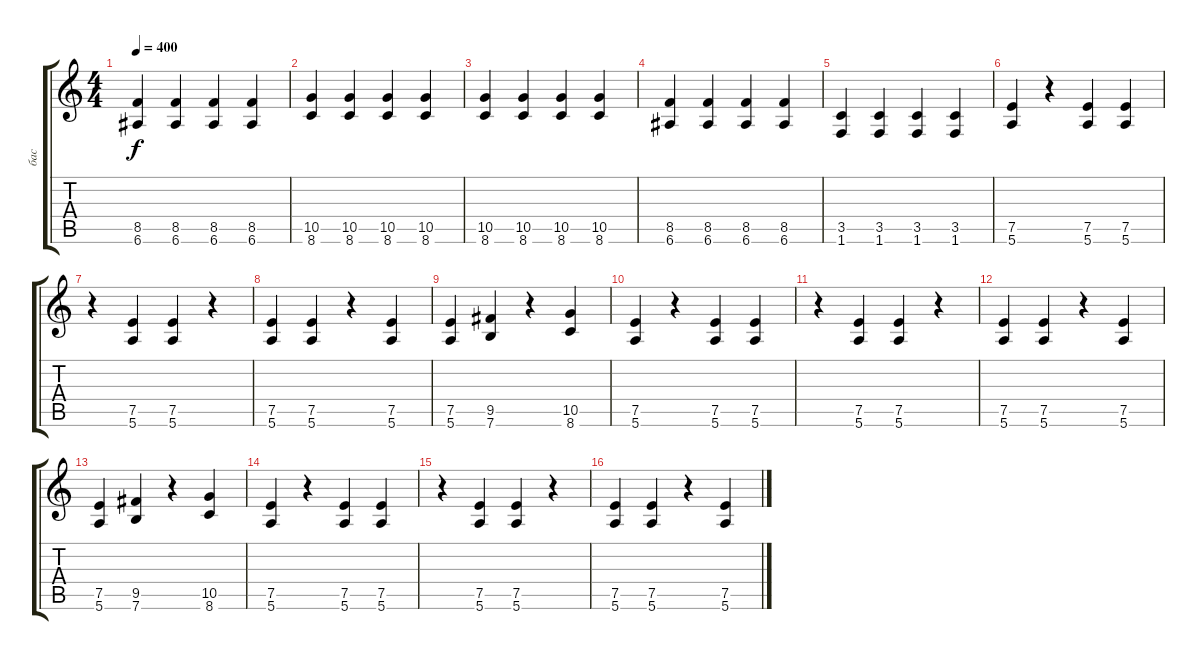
\track ("бас" "бас") {instrument acousticbass}
\staff {score tabs}
\tuning (E4 B3 G3 D3 A2 E2) {hide}
\ts (4 4)
\tempo 400
\clef g2
\ks c
(8.5 6.6).4{dy f} (8.5 6.6).4 (8.5 6.6).4 (8.5 6.6).4 |
(10.5 8.6).4 (10.5 8.6).4 (10.5 8.6).4 (10.5 8.6).4 |
(10.5 8.6).4 (10.5 8.6).4 (10.5 8.6).4 (10.5 8.6).4 |
(8.5 6.6).4 (8.5 6.6).4 (8.5 6.6).4 (8.5 6.6).4 |
(3.5 1.6).4 (3.5 1.6).4 (3.5 1.6).4 (3.5 1.6).4 |
(7.5 5.6).4 r.4 (7.5 5.6).4 (7.5 5.6).4 |
r.4 (7.5 5.6).4 (7.5 5.6).4 r.4 |
(7.5 5.6).4 (7.5 5.6).4 r.4 (7.5 5.6).4 |
(7.5 5.6).4 (9.5 7.6).4 r.4 (10.5 8.6).4 |
(7.5 5.6).4 r.4 (7.5 5.6).4 (7.5 5.6).4 |
r.4 (7.5 5.6).4 (7.5 5.6).4 r.4 |
(7.5 5.6).4 (7.5 5.6).4 r.4 (7.5 5.6).4 |
(7.5 5.6).4 (9.5 7.6).4 r.4 (10.5 8.6).4 |
(7.5 5.6).4 r.4 (7.5 5.6).4 (7.5 5.6).4 |
r.4 (7.5 5.6).4 (7.5 5.6).4 r.4 |
(7.5 5.6).4 (7.5 5.6).4 r.4 (7.5 5.6).4
